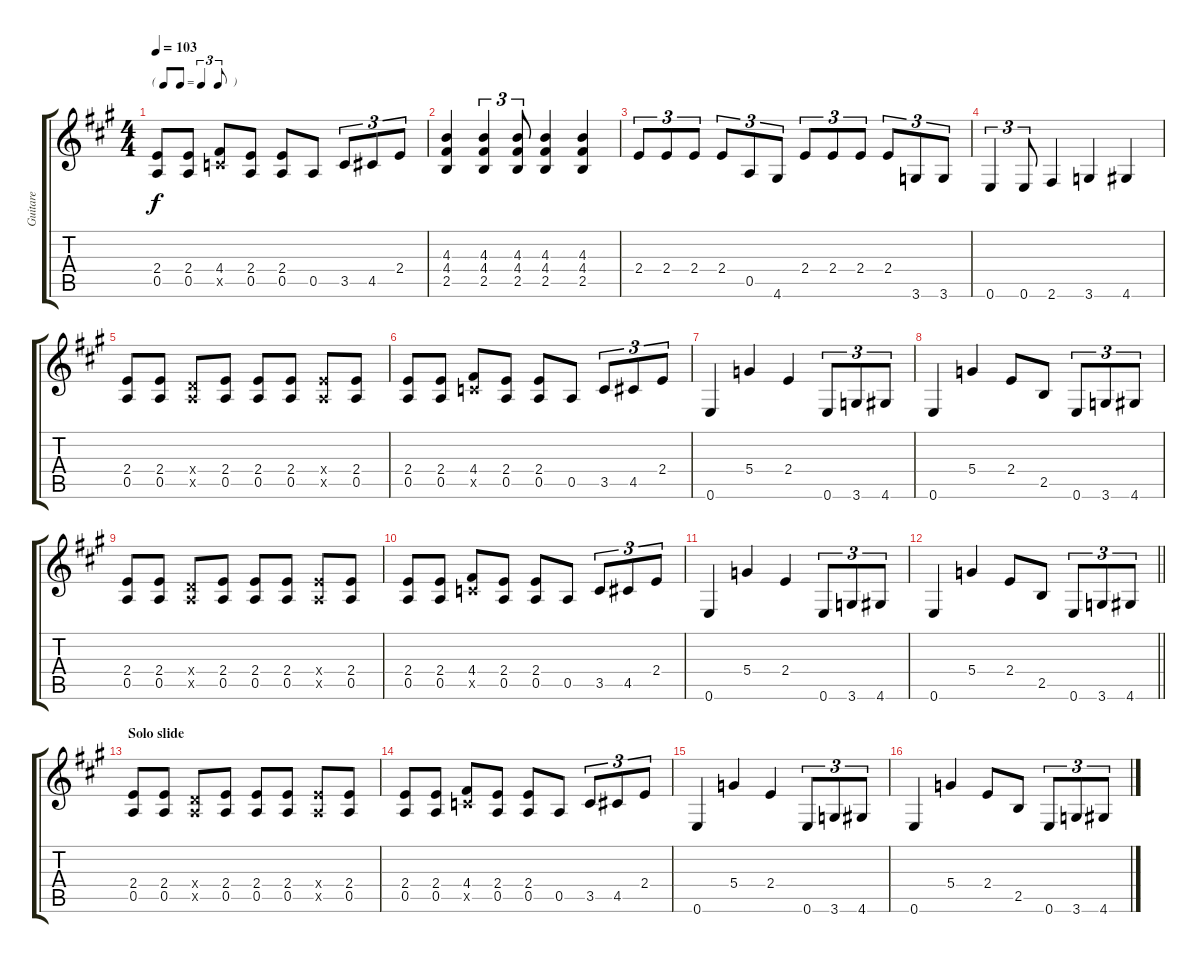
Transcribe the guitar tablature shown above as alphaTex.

\track ("Guitare" "Guitare") {instrument electricguitarclean}
\staff {score tabs}
\tuning (E4 B3 G3 D3 A2 E2) {hide}
\ts (4 4)
\tf triplet8th
\tempo 103
\clef g2
\ks a
(2.4 0.5).8{dy f} (2.4 0.5).8 (4.4 3.5{x}).8 (2.4 0.5).8 (2.4 0.5).8 0.5.8 3.5.8{tu (3 2)} 4.5.8{tu (3 2)} 2.4.8{tu (3 2)} |
(4.3 4.4 2.5).4 (4.3 4.4 2.5).4{tu (3 2)} (4.3 4.4 2.5).8{tu (3 2)} (4.3 4.4 2.5).4 (4.3 4.4 2.5).4 |
2.4.8{tu (3 2)} 2.4.8{tu (3 2)} 2.4.8{tu (3 2)} 2.4.8{tu (3 2)} 0.5.8{tu (3 2)} 4.6.8{tu (3 2)} 2.4.8{tu (3 2)} 2.4.8{tu (3 2)} 2.4.8{tu (3 2)} 2.4.8{tu (3 2)} 3.6.8{tu (3 2)} 3.6.8{tu (3 2)} |
0.6.4{tu (3 2)} 0.6.8{tu (3 2)} 2.6.4 3.6.4 4.6.4 |
(2.4 0.5).8 (2.4 0.5).8 (0.4{x} 0.5{x}).8 (2.4 0.5).8 (2.4 0.5).8 (2.4 0.5).8 (2.4{x} 0.5{x}).8 (2.4 0.5).8 |
(2.4 0.5).8 (2.4 0.5).8 (4.4 3.5{x}).8 (2.4 0.5).8 (2.4 0.5).8 0.5.8 3.5.8{tu (3 2)} 4.5.8{tu (3 2)} 2.4.8{tu (3 2)} |
0.6.4 5.4.4 2.4.4 0.6.8{tu (3 2)} 3.6.8{tu (3 2)} 4.6.8{tu (3 2)} |
0.6.4 5.4.4 2.4.8 2.5.8 0.6.8{tu (3 2)} 3.6.8{tu (3 2)} 4.6.8{tu (3 2)} |
(2.4 0.5).8 (2.4 0.5).8 (0.4{x} 0.5{x}).8 (2.4 0.5).8 (2.4 0.5).8 (2.4 0.5).8 (2.4{x} 0.5{x}).8 (2.4 0.5).8 |
(2.4 0.5).8 (2.4 0.5).8 (4.4 3.5{x}).8 (2.4 0.5).8 (2.4 0.5).8 0.5.8 3.5.8{tu (3 2)} 4.5.8{tu (3 2)} 2.4.8{tu (3 2)} |
0.6.4 5.4.4 2.4.4 0.6.8{tu (3 2)} 3.6.8{tu (3 2)} 4.6.8{tu (3 2)} |
\barLineRight lightlight
0.6.4 5.4.4 2.4.8 2.5.8 0.6.8{tu (3 2)} 3.6.8{tu (3 2)} 4.6.8{tu (3 2)} |
\section ("" "Solo slide")
(2.4 0.5).8 (2.4 0.5).8 (0.4{x} 0.5{x}).8 (2.4 0.5).8 (2.4 0.5).8 (2.4 0.5).8 (2.4{x} 0.5{x}).8 (2.4 0.5).8 |
(2.4 0.5).8 (2.4 0.5).8 (4.4 3.5{x}).8 (2.4 0.5).8 (2.4 0.5).8 0.5.8 3.5.8{tu (3 2)} 4.5.8{tu (3 2)} 2.4.8{tu (3 2)} |
0.6.4 5.4.4 2.4.4 0.6.8{tu (3 2)} 3.6.8{tu (3 2)} 4.6.8{tu (3 2)} |
0.6.4 5.4.4 2.4.8 2.5.8 0.6.8{tu (3 2)} 3.6.8{tu (3 2)} 4.6.8{tu (3 2)}
